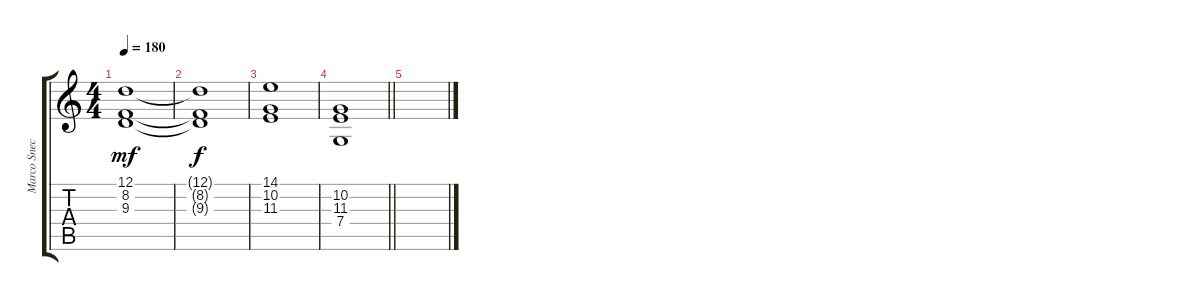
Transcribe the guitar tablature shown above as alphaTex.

\track ("Marco Sneck - Keyboards" "Marco Snec") {instrument lead1square}
\staff {score tabs}
\tuning (D4 A3 F3 C3 G2 D2) {hide}
\ts (4 4)
\tempo 180
\clef g2
\ks c
(12.1 8.2 9.3).1{dy mf instrument stringensemble2} |
(12.1{t} 8.2{t} 9.3{t}).1{dy f} |
(14.1 10.2 11.3).1{instrument stringensemble2} |
\barLineRight lightlight
(10.2 11.3 7.4).1{instrument stringensemble2} |
\section ("" "")
